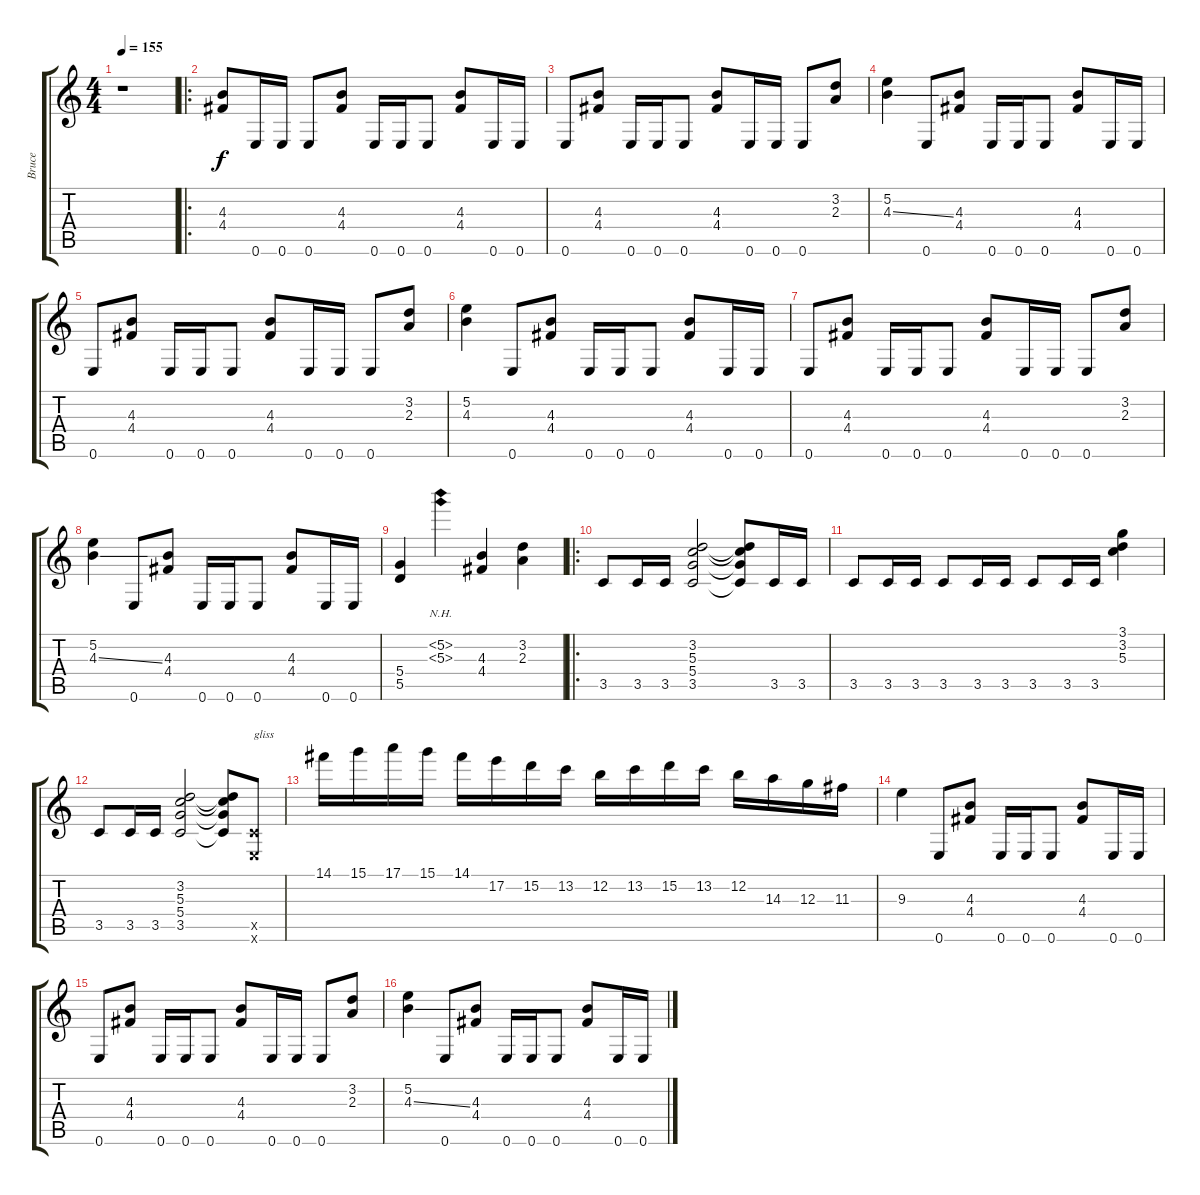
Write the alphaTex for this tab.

\track ("Bruce" "Bruce") {instrument acousticguitarsteel}
\staff {score tabs}
\tuning (E4 B3 G3 D3 A2 E2) {hide}
\ts (4 4)
\tempo 155
\clef g2
\ks c
r.1{dy f instrument acousticguitarsteel} |
\ro
(4.3 4.4).8 0.6.16 0.6.16 0.6.8 (4.3 4.4).8 0.6.16 0.6.16 0.6.8 (4.3 4.4).8 0.6.16 0.6.16 |
0.6.8 (4.3 4.4).8 0.6.16 0.6.16 0.6.8 (4.3 4.4).8 0.6.16 0.6.16 0.6.8 (3.2 2.3).8 |
(5.2 4.3{ss}).4 0.6.8 (4.3 4.4).8 0.6.16 0.6.16 0.6.8 (4.3 4.4).8 0.6.16 0.6.16 |
0.6.8 (4.3 4.4).8 0.6.16 0.6.16 0.6.8 (4.3 4.4).8 0.6.16 0.6.16 0.6.8 (3.2 2.3).8 |
(5.2 4.3).4 0.6.8 (4.3 4.4).8 0.6.16 0.6.16 0.6.8 (4.3 4.4).8 0.6.16 0.6.16 |
0.6.8 (4.3 4.4).8 0.6.16 0.6.16 0.6.8 (4.3 4.4).8 0.6.16 0.6.16 0.6.8 (3.2 2.3).8 |
(5.2 4.3{ss}).4 0.6.8 (4.3 4.4).8 0.6.16 0.6.16 0.6.8 (4.3 4.4).8 0.6.16 0.6.16 |
(5.4 5.5).4 (5.2{nh} 5.3{nh}).4 (4.3 4.4).4 (3.2 2.3).4 |
\ro
3.5.8 3.5.16 3.5.16 (3.2 5.3 5.4 3.5).2 (3.2{t} 5.3{t} 5.4{t} 3.5{t}).8 3.5.16 3.5.16 |
3.5.8 3.5.16 3.5.16 3.5.8 3.5.16 3.5.16 3.5.8 3.5.16 3.5.16 (3.1 3.2 5.3).4 |
3.5.8 3.5.16 3.5.16 (3.2 5.3 5.4 3.5).2 (3.2{t} 5.3{t} 5.4{t} 3.5{t}).8 (3.5{x} 0.6{x}).8{txt "gliss"} |
14.1.16 15.1.16 17.1.16 15.1.16 14.1.16 17.2.16 15.2.16 13.2.16 12.2.16 13.2.16 15.2.16 13.2.16 12.2.16 14.3.16 12.3.16 11.3.16 |
9.3.4 0.6.8 (4.3 4.4).8 0.6.16 0.6.16 0.6.8 (4.3 4.4).8 0.6.16 0.6.16 |
0.6.8 (4.3 4.4).8 0.6.16 0.6.16 0.6.8 (4.3 4.4).8 0.6.16 0.6.16 0.6.8 (3.2 2.3).8 |
(5.2 4.3{ss}).4 0.6.8 (4.3 4.4).8 0.6.16 0.6.16 0.6.8 (4.3 4.4).8 0.6.16 0.6.16
